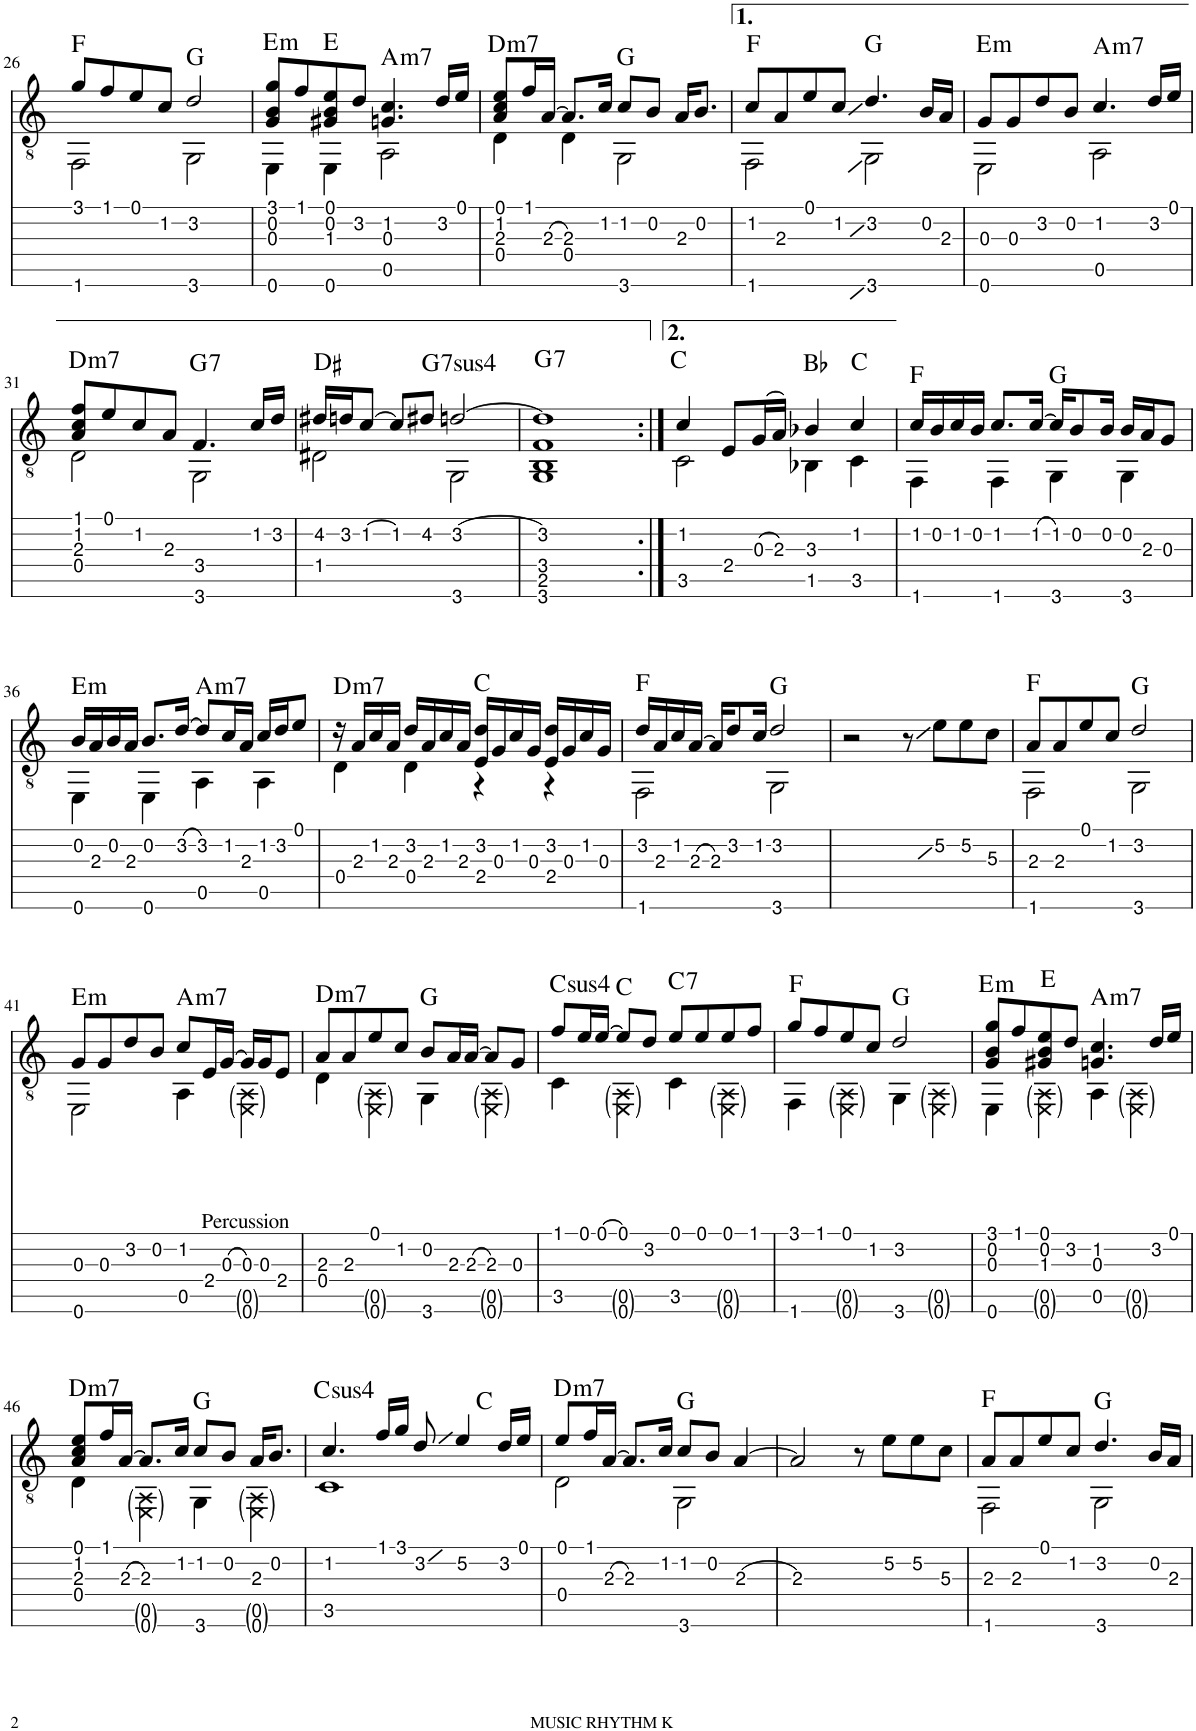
**kern	**kern	**harte
*part1	*part1	*part1
*staff2	*staff1	*
*I"Guitar	*	*
*I'Guit.	*	*
!!LO:PB:g=z
*	*clefGv2	*
*k[]	*k[]	*
*M4/4	*M4/4	*
=26	=26	=26
*^	*^	*
8gL	2FF	8g/L	2FF\	F:maj
8fJ	.	8f/	.	.
8eL	.	8e/	.	.
8cJ	.	8c/J	.	.
2d	2GG	2d/	2GG\	G:maj
=27	=27	=27	=27	=27
!	!	!	!	!LO:H:kt=m
8G\ 8B\ 8g\L	4EE	8G/ 8B/ 8g/L	4EE\	E:min
8fJ	.	8f/	.	.
8G#\ 8B\ 8e\L	4EE	8G#X/ 8B/ 8e/	4EE\	E:maj
8dJ	.	8d/J	.	.
!	!	!	!	!LO:H:kt=m7
4.G 4.c	2AA	4.Gn/ 4.c/	2AA\	A:min7
16dLL	.	16d/LL	.	.
16eJJ	.	16e/JJ	.	.
=28	=28	=28	=28	=28
!	!	!	!	!LO:H:kt=m7
8A\ 8c\ 8e\L	4D	8A/ 8c/ 8e/L	4D\	D:min7
16fL	.	16f/L	.	.
[16AJJ	.	[16A/JJ	.	.
8.AL]	4D	8.A/L]	4D\	.
16cJk	.	16c/Jk	.	.
8cL	2GG	8c/L	2GG\	G:maj
8BJ	.	8B/J	.	.
16AKL	.	16A/KL	.	.
8.BJ	.	8.B/J	.	.
=29	=29	=29	=29	=29
8cL	2FF	8c/L	2FF\	F:maj
8AJ	.	8A/	.	.
8eL	.	8e/	.	.
8cJ	.	8c/J	.	.
4.d	2GG	4.d/	2GG\	G:maj
16BLL	.	16B/LL	.	.
16AJJ	.	16A/JJ	.	.
=30	=30	=30	=30	=30
!	!	!	!	!LO:H:kt=m
8GL	2EE	8G/L	2EE\	E:min
8GJ	.	8G/	.	.
8dL	.	8d/	.	.
8BJ	.	8B/J	.	.
!	!	!	!	!LO:H:kt=m7
4.c	2AA	4.c/	2AA\	A:min7
16dLL	.	16d/LL	.	.
16eJJ	.	16e/JJ	.	.
!!LO:LB:g=z	!!
=31	=31	=31	=31	=31
!	!	!	!	!LO:H:kt=m7
8A\ 8c\ 8f\L	2D	8A/ 8c/ 8f/L	2D\	D:min7
8eJ	.	8e/	.	.
8cL	.	8c/	.	.
8AJ	.	8A/J	.	.
!	!	!	!	!LO:H:kt=7
4.F	2GG	4.F/	2GG\	G:7
16cLL	.	16c/LL	.	.
16dJJ	.	16d/JJ	.	.
=32	=32	=32	=32	=32
16d#XLL	2D#	16d#X/LL	2D#X\	D#:maj
16dnJ	.	16dn/J	.	.
[8cJ	.	[8c/J	.	.
8cL]	.	8c/L]	.	.
8d#XJ	.	8d#X/J	.	.
!	!	!	!	!LO:H:kt=74
[2dn	2GG	[2dn/	2GG\	G:sus4(7)
=33	=33	=33	=33	=33
!	!	!	!	!LO:H:kt=7
1d]	1GG 1BB 1F	1d]	1GG 1BB 1F	G:7
=34:|!	=34:|!	=34:|!	=34:|!	=34:|!
4c	2C	4c/	2C\	C:maj
8EL	.	8E/L	.	.
16GL	.	(16G/L	.	.
16AJJ	.	16A/JJ)	.	.
4B-	4BB-	4B-X/	4BB-X\	Bb:maj
4c	4C	4c/	4C\	C:maj
=35	=35	=35	=35	=35
16cLL	4FF	16c/LL	4FF\	F:maj
16BJ	.	16B/	.	.
16cL	.	16c/	.	.
16BJJ	.	16B/JJ	.	.
8.cL	4FF	8.c/L	4FF\	.
[16cJk	.	[16c/Jk	.	.
16cKL]	4GG	16c/KL]	4GG\	G:maj
8B	.	8B/	.	.
16BJk	.	16B/Jk	.	.
16BLL	4GG	16B/LL	4GG\	.
16AJ	.	16A/J	.	.
8GJ	.	8G/J	.	.
!!LO:LB:g=z	!!
=36	=36	=36	=36	=36
!	!	!	!	!LO:H:kt=m
16BLL	4EE	16B/LL	4EE\	E:min
16AJ	.	16A/	.	.
16BL	.	16B/	.	.
16AJJ	.	16A/JJ	.	.
8.BL	4EE	8.B/L	4EE\	.
[16dJk	.	[16d/Jk	.	.
!	!	!	!	!LO:H:kt=m7
8dL]	4AA	8d/L]	4AA\	A:min7
16cL	.	16c/L	.	.
16AJJ	.	16A/JJ	.	.
16cLL	4AA	16c/LL	4AA\	.
16dJ	.	16d/J	.	.
8eJ	.	8e/J	.	.
=37	=37	=37	=37	=37
!	!	!	!	!LO:H:kt=m7
16r	4D	16r	4D\	D:min7
16ALL	.	16A/LL	.	.
16c	.	16c/	.	.
16AJJ	.	16A/JJ	.	.
16dLL	4D	16d/LL	4D\	.
16AJ	.	16A/	.	.
16cL	.	16c/	.	.
16AJJ	.	16A/JJ	.	.
16E\ 16d\LL	4r	16E/ 16d/LL	4r	C:maj
16GJ	.	16G/	.	.
16cL	.	16c/	.	.
16GJJ	.	16G/JJ	.	.
16E\ 16d\LL	4r	16E/ 16d/LL	4r	.
16GJ	.	16G/	.	.
16cL	.	16c/	.	.
16GJJ	.	16G/JJ	.	.
=38	=38	=38	=38	=38
16dLL	2FF	16d/LL	2FF\	F:maj
16AJ	.	16A/	.	.
16cL	.	16c/	.	.
[16AJJ	.	[16A/JJ	.	.
16AKL]	.	16A/KL]	.	.
8d	.	8d/	.	.
16cJk	.	16c/Jk	.	.
2d	2GG	2d/	2GG\	G:maj
*v	*v	*	*	*
*	*v	*v	*
=39	=39	=39
2r	2r	.
8r	8r	.
8e	8e\L	.
8eL	8e\	.
8cJ	8c\J	.
=40	=40	=40
*^	*^	*
8AL	2FF	8A/L	2FF\	F:maj
8AJ	.	8A/	.	.
8eL	.	8e/	.	.
8cJ	.	8c/J	.	.
2d	2GG	2d/	2GG\	G:maj
!!LO:LB:g=z	!!
=41	=41	=41	=41	=41
!	!	!	!	!LO:H:kt=m
8GL	2EE	8G/L	2EE\	E:min
8GJ	.	8G/	.	.
8dL	.	8d/	.	.
8BJ	.	8B/J	.	.
!	!	!	!	!LO:H:kt=m7
8cL	4AA	8c/L	4AA\	A:min7
16EL	.	16E/L	.	.
[16GJJ	.	[16G/JJ	.	.
!	!	!LO:TX:b:t=Percussion	!	!
16GLL]	4EE 4AA	16G/LL]	4EE\ 4AA\	.
16GJ	.	16G/J	.	.
8EJ	.	8E/J	.	.
=42	=42	=42	=42	=42
!	!	!	!	!LO:H:kt=m7
8AL	4D	8A/L	4D\	D:min7
8AJ	.	8A/	.	.
8eL	4EE 4AA	8e/	4EE\ 4AA\	.
8cJ	.	8c/J	.	.
8BL	4GG	8B/L	4GG\	G:maj
16AL	.	16A/L	.	.
[16AJJ	.	[16A/JJ	.	.
8AL]	4EE 4AA	8A/L]	4EE\ 4AA\	.
8GJ	.	8G/J	.	.
=43	=43	=43	=43	=43
!	!	!	!	!LO:H:kt=4
8fL	4C	8f/L	4C\	C:sus4
16eL	.	16e/L	.	.
[16eJJ	.	[16e/JJ	.	.
8eL]	4EE 4AA	8e/L]	4EE\ 4AA\	C:maj
8dJ	.	8d/J	.	.
!	!	!	!	!LO:H:kt=7
8eL	4C	8e/L	4C\	C:7
8eJ	.	8e/	.	.
8eL	4EE 4AA	8e/	4EE\ 4AA\	.
8fJ	.	8f/J	.	.
=44	=44	=44	=44	=44
8gL	4FF	8g/L	4FF\	F:maj
8fJ	.	8f/	.	.
8eL	4EE 4AA	8e/	4EE\ 4AA\	.
8cJ	.	8c/J	.	.
2d	4GG	2d/	4GG\	G:maj
.	4EE 4AA	.	4EE\ 4AA\	.
=45	=45	=45	=45	=45
!	!	!	!	!LO:H:kt=m
8G\ 8B\ 8g\L	4EE	8G/ 8B/ 8g/L	4EE\	E:min
8fJ	.	8f/	.	.
8G#\ 8B\ 8e\L	4EE 4AA	8G#X/ 8B/ 8e/	4EE\ 4AA\	E:maj
8dJ	.	8d/J	.	.
!	!	!	!	!LO:H:kt=m7
4.G 4.c	4AA	4.Gn/ 4.c/	4AA\	A:min7
.	4EE 4AA	.	4EE\ 4AA\	.
16dLL	.	16d/LL	.	.
16eJJ	.	16e/JJ	.	.
!!LO:LB:g=z	!!
=46	=46	=46	=46	=46
!	!	!	!	!LO:H:kt=m7
8A\ 8c\ 8e\L	4D	8A/ 8c/ 8e/L	4D\	D:min7
16fL	.	16f/L	.	.
[16AJJ	.	[16A/JJ	.	.
8.AL]	4EE 4AA	8.A/L]	4EE\ 4AA\	.
16cJk	.	16c/Jk	.	.
8cL	4GG	8c/L	4GG\	G:maj
8BJ	.	8B/J	.	.
16AKL	4EE 4AA	16A/KL	4EE\ 4AA\	.
8.BJ	.	8.B/J	.	.
=47	=47	=47	=47	=47
!	!	!	!	!LO:H:kt=4
*	*	*	*^	*
4.c	1C	4.c/	1C	2.ryy	C:sus4
16fLL	.	16f/LL	.	.	.
16gJJ	.	16g/JJ	.	.	.
8d	.	8d/	.	.	.
4e	.	4e/	.	.	.
.	.	.	.	4ryy	C:maj
16dLL	.	16d/LL	.	.	.
16eJJ	.	16e/JJ	.	.	.
=48	=48	=48	=48	=48	=48
!	!	!	!	!	!LO:H:kt=m7
*	*	*	*v	*v	*
8eL	2D	8e/L	2D\	D:min7
16fL	.	16f/L	.	.
[16AJJ	.	[16A/JJ	.	.
8.AL]	.	8.A/L]	.	.
16cJk	.	16c/Jk	.	.
8cL	2GG	8c/L	2GG\	G:maj
8BJ	.	8B/J	.	.
[4A	.	[4A/	.	.
*v	*v	*	*	*
*	*v	*v	*
=49	=49	=49
2A]	2A/]	.
8r	8r	.
8e	8e\L	.
8eL	8e\	.
8cJ	8c\J	.
=50	=50	=50
*^	*^	*
8AL	2FF	8A/L	2FF\	F:maj
8AJ	.	8A/	.	.
8eL	.	8e/	.	.
8cJ	.	8c/J	.	.
4.d	2GG	4.d/	2GG\	G:maj
16BLL	.	16B/LL	.	.
16AJJ	.	16A/JJ	.	.
*v	*v	*	*	*
*	*v	*v	*
=	=	=
*-	*-	*-
